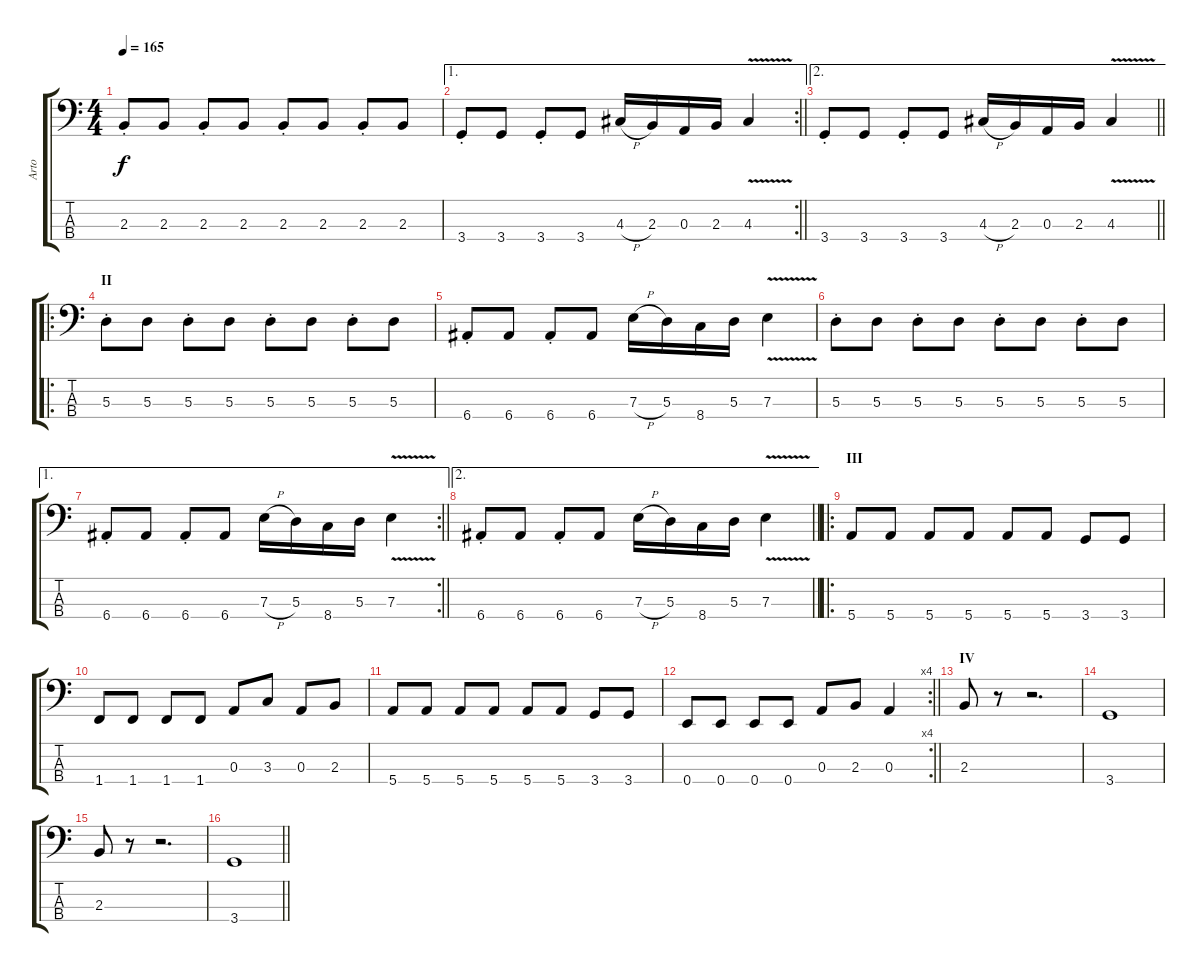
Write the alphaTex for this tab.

\track ("Arto" "Arto") {instrument electricbassfinger}
\staff {score tabs}
\tuning (G2 D2 A1 E1) {hide}
\ts (4 4)
\tempo 165
\clef f4
\ks c
2.3{st}.8{dy f} 2.3.8 2.3{st}.8 2.3.8 2.3{st}.8 2.3.8 2.3{st}.8 2.3.8 |
\ae 1
\rc 2
\barLineRight lightlight
3.4{st}.8 3.4.8 3.4{st}.8 3.4.8 4.3{h}.16 2.3.16 0.3.16 2.3.16 4.3{v}.4 |
\ae 2
\barLineRight lightlight
3.4{st}.8 3.4.8 3.4{st}.8 3.4.8 4.3{h}.16 2.3.16 0.3.16 2.3.16 4.3{v}.4 |
\ro
\section ("" "II")
5.3{st}.8 5.3.8 5.3{st}.8 5.3.8 5.3{st}.8 5.3.8 5.3{st}.8 5.3.8 |
6.4{st}.8 6.4.8 6.4{st}.8 6.4.8 7.3{h}.16 5.3.16 8.4.16 5.3.16 7.3{v}.4 |
5.3{st}.8 5.3.8 5.3{st}.8 5.3.8 5.3{st}.8 5.3.8 5.3{st}.8 5.3.8 |
\ae 1
\rc 2
\barLineRight lightlight
6.4{st}.8 6.4.8 6.4{st}.8 6.4.8 7.3{h}.16 5.3.16 8.4.16 5.3.16 7.3{v}.4 |
\ae 2
\barLineRight lightlight
6.4{st}.8 6.4.8 6.4{st}.8 6.4.8 7.3{h}.16 5.3.16 8.4.16 5.3.16 7.3{v}.4 |
\ro
\section ("" "III")
5.4.8 5.4.8 5.4.8 5.4.8 5.4.8 5.4.8 3.4.8 3.4.8 |
1.4.8 1.4.8 1.4.8 1.4.8 0.3.8 3.3.8 0.3.8 2.3.8 |
5.4.8 5.4.8 5.4.8 5.4.8 5.4.8 5.4.8 3.4.8 3.4.8 |
\rc 4
\barLineRight lightlight
0.4.8 0.4.8 0.4.8 0.4.8 0.3.8 2.3.8 0.3.4 |
\section ("" "IV")
2.3.8 r.8 r.2{d} |
3.4.1 |
2.3.8 r.8 r.2{d} |
\barLineRight lightlight
3.4.1
